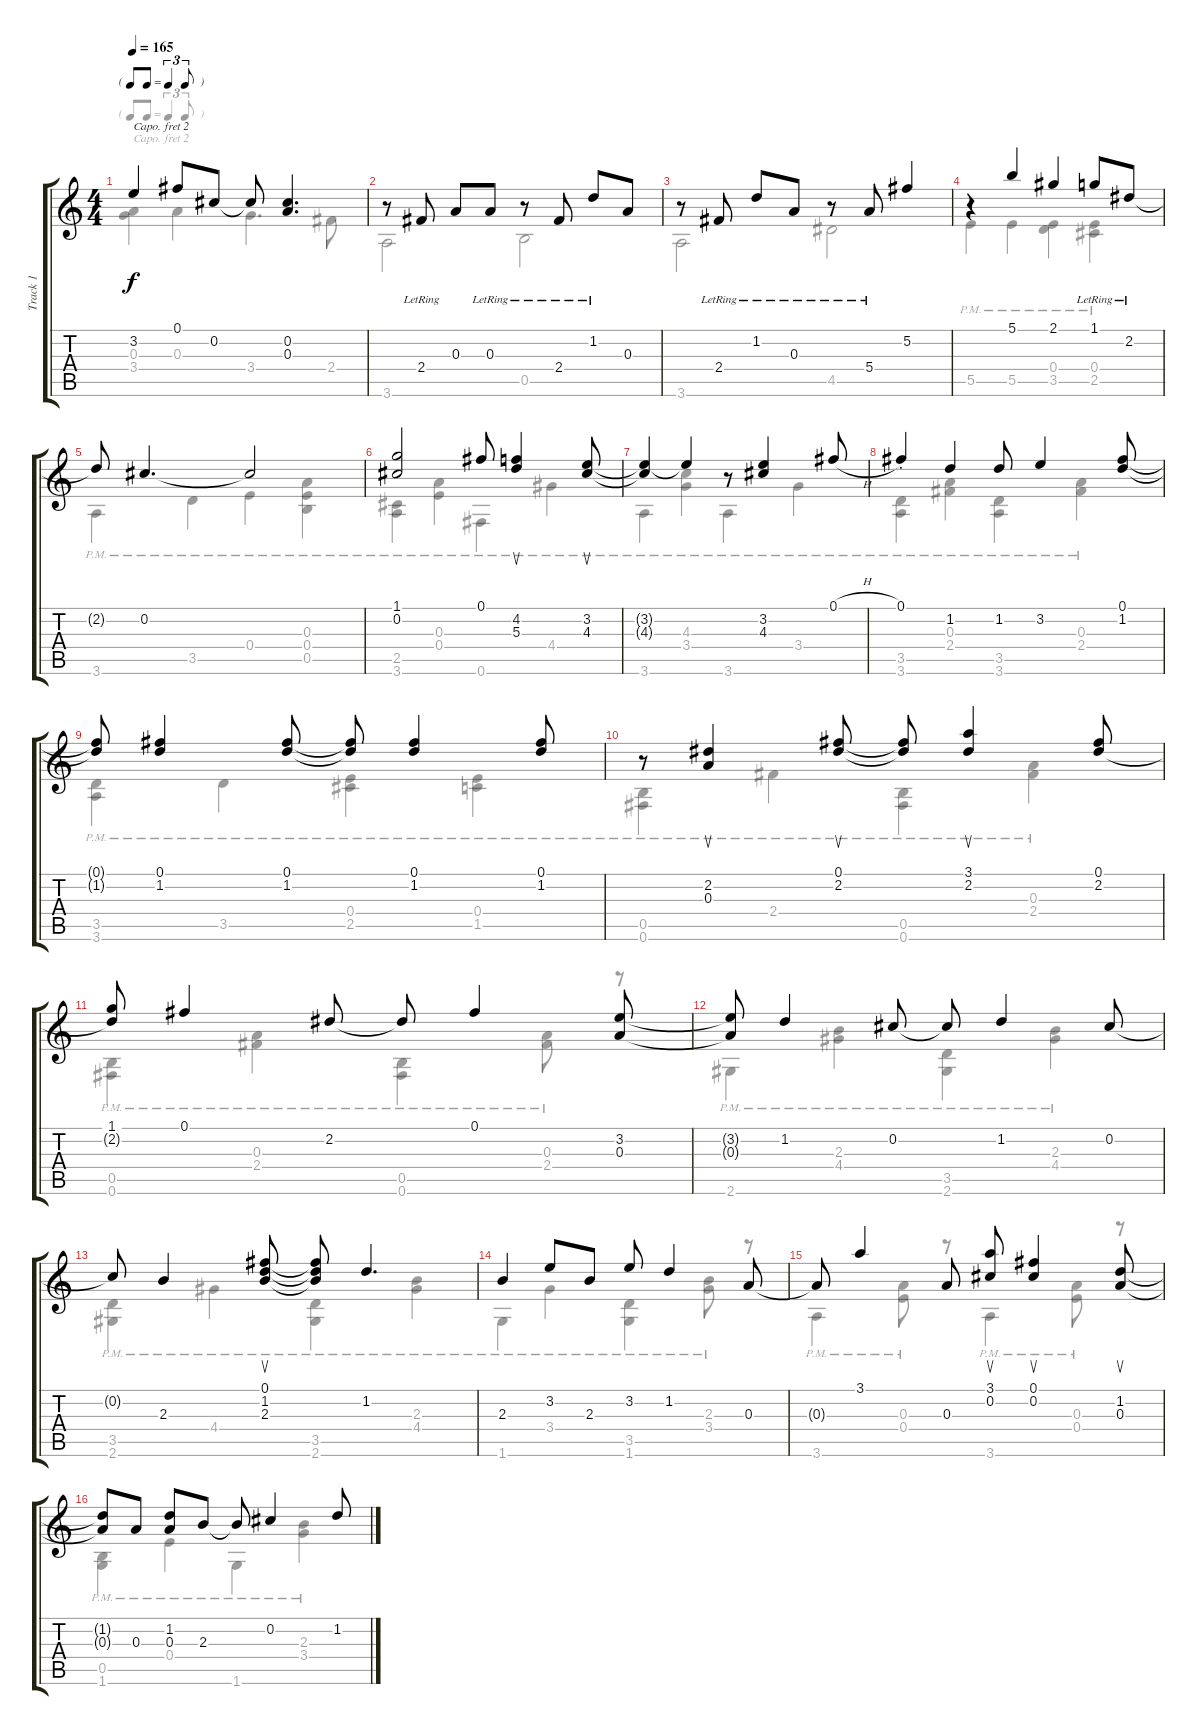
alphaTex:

\track ("Track 1" "Track 1") {instrument acousticguitarsteel}
\staff {score tabs}
\capo 2
\tuning (E4 B3 G3 D3 A2 E2) {hide}
\voice
\ts (4 4)
\tf triplet8th
\tempo 165
\clef g2
\ks c
3.2.4{dy f} 0.1.8 0.2.8 0.2{t}.8 (0.2 0.3).4{d} |
r.8 2.4{lr}.8 0.3.8 0.3{lr}.8 r.8 2.4{lr}.8 1.2{lr}.8 0.3.8 |
r.8 2.4{lr}.8 1.2{lr}.8 0.3{lr}.8 r.8 5.4{lr}.8 5.2.4 |
r.4 5.1.4 2.1.4 1.1{lr}.8 2.2{lr}.8 |
2.2{t}.8 0.2.4{d} 0.2{t}.2 |
(1.1 0.2).2 0.1.8 (4.2 5.3).4{su} (3.2 4.3).8{su} |
(3.2{t} 4.3{t}).4 3.2{t}.4 r.8 (3.2 4.3).4 0.1{h}.8 |
0.1{st}.4 1.2.4 1.2.8 3.2.4 (0.1 1.2).8 |
(0.1{t} 1.2{t}).8 (0.1 1.2).4 (0.1 1.2).8 (0.1{t} 1.2{t}).8 (0.1 1.2).4 (0.1 1.2).8 |
r.8 (2.2 0.3).4{su} (0.1 2.2).8{su} (0.1{t} 2.2{t}).8 (3.1 2.2).4{su} (0.1 2.2).8 |
(1.1 2.2{t}).8 0.1.4 2.2.8 2.2{t}.8 0.1.4 (3.2 0.3).8 |
(3.2{t} 0.3{t}).8 1.2.4 0.2.8 0.2{t}.8 1.2.4 0.2.8 |
0.2{t}.8 2.3.4 (0.1 1.2 2.3).8{su} (0.1{t} 1.2{t} 2.3{t}).8 1.2.4{d} |
2.3.4 3.2.8 2.3.8 3.2.8 1.2.4 0.3.8 |
0.3{t}.8 3.1.4 0.3.8 (3.1 0.2).8{su} (0.1 0.2).4{su} (1.2 0.3).8{su} |
(1.2{t} 0.3{t}).8 0.3.8 (1.2 0.3).8 2.3.8 2.3{t}.8 0.2.4 1.2.8
\voice
\clef g2
\ottava regular
\simile none
\ks c
(0.3 3.4).4{dy f} 0.3.4 3.4.4{d} 2.4.8 |
3.6.2 0.5.2 |
3.6.2 4.5.2 |
5.5{pm}.4 5.5{pm}.4 (0.4{pm} 3.5{pm}).4 (0.4{pm} 2.5{pm}).4 |
3.6{pm}.4 3.5{pm}.4 0.4{pm}.4 (0.3{pm} 0.4{pm} 0.5{pm}).4 |
(2.5{pm} 3.6{pm}).4 (0.3{pm} 0.4{pm}).4 0.6{pm}.4 4.4{pm}.4 |
3.6{pm}.4 (4.3{pm} 3.4{pm}).4 3.6{pm}.4 3.4{pm}.4 |
(3.5{pm} 3.6{pm}).4 (0.3{pm} 2.4{pm}).4 (3.5{pm} 3.6{pm}).4 (0.3{pm} 2.4{pm}).4 |
(3.5{pm} 3.6{pm}).4 3.5{pm}.4 (0.4{pm} 2.5{pm}).4 (0.4{pm} 1.5{pm}).4 |
(0.5{pm} 0.6{pm}).4 2.4{pm}.4 (0.5{pm} 0.6{pm}).4 (0.3{pm} 2.4{pm}).4 |
(0.5{pm} 0.6{pm}).4 (0.3{pm} 2.4{pm}).4 (0.5{pm} 0.6{pm}).4 (0.3{pm} 2.4{pm}).8 r.8 |
2.6{pm}.4 (2.3{pm} 4.4{pm}).4 (3.5{pm} 2.6{pm}).4 (2.3{pm} 4.4{pm}).4 |
(3.5{pm} 2.6).4 4.4{pm}.4 (3.5{pm} 2.6{pm}).4 (2.3{pm} 4.4{pm}).4 |
1.6{pm}.4 3.4{pm}.4 (3.5{pm} 1.6{pm}).4 (2.3{pm} 3.4{pm}).8 r.8 |
3.6{pm}.4 (0.3{pm} 0.4{pm}).8 r.8 3.6{pm}.4 (0.3{pm} 0.4{pm}).8 r.8 |
(0.5{pm} 1.6{pm}).4 0.4{pm}.4 1.6{pm}.4 (2.3{pm} 3.4{pm}).4
